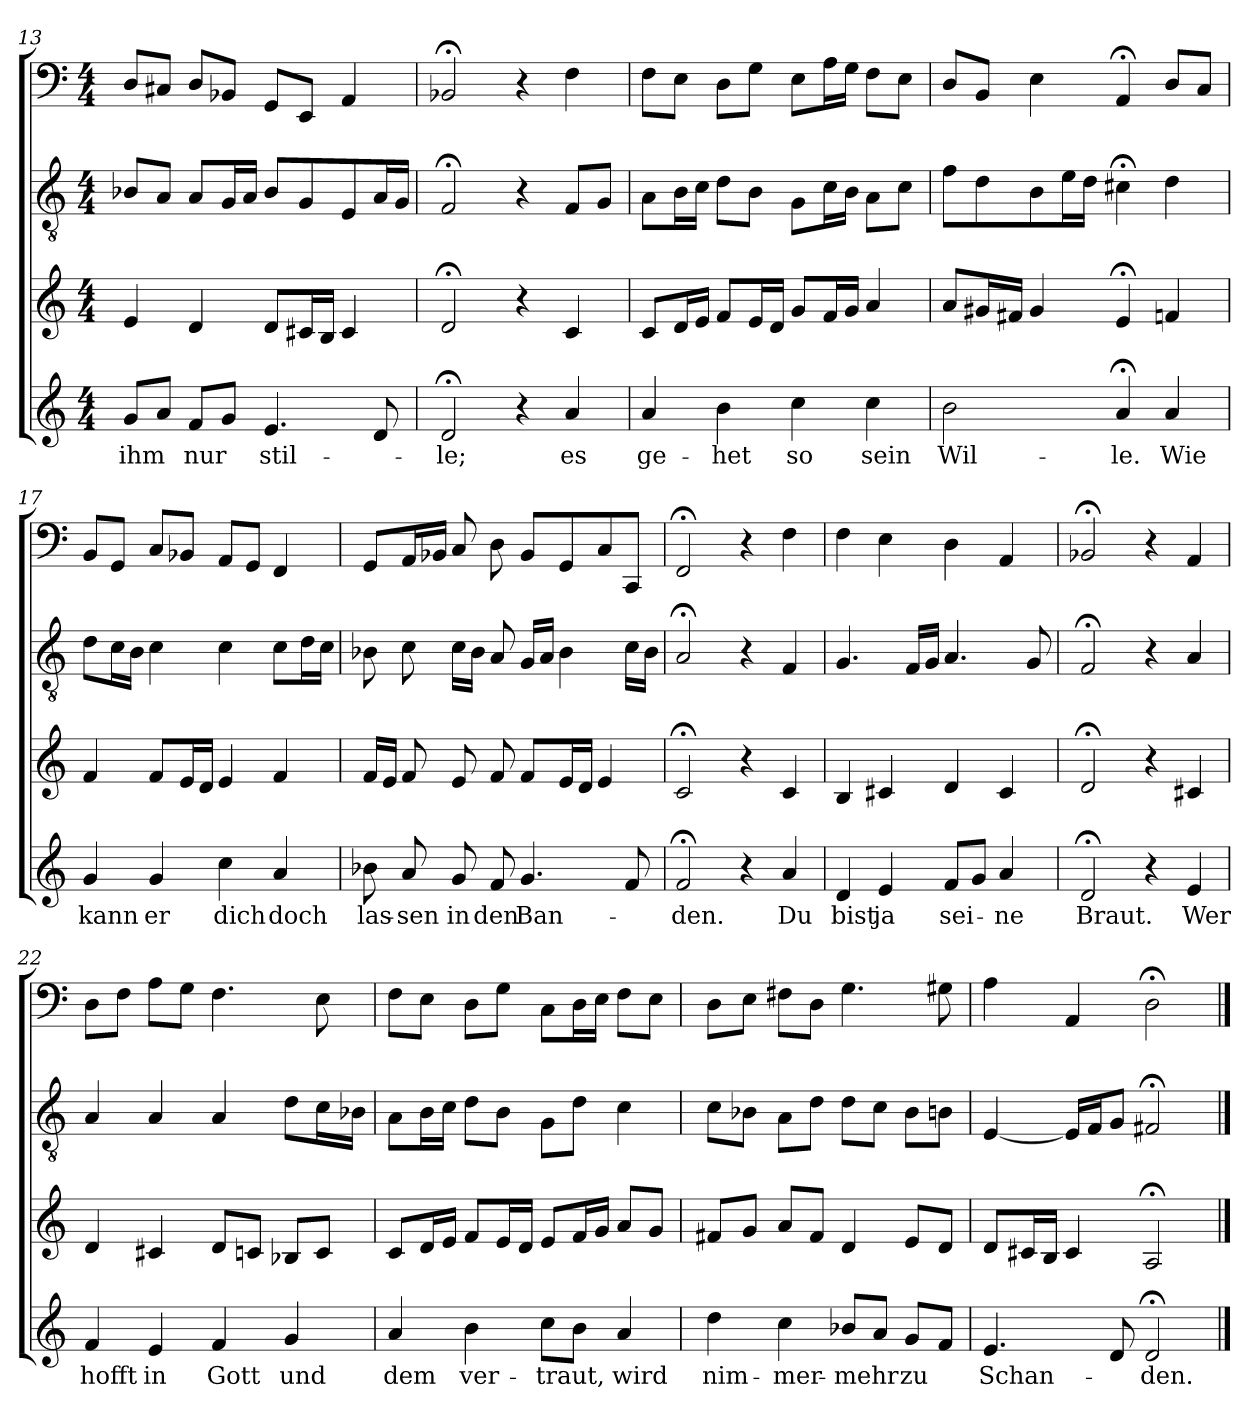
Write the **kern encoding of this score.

**kern	**text	**kern	**kern	**kern
*part4	*part4	*part3	*part2	*part1
*staff4	*staff4	*staff3	*staff2	*staff1
*clefG2	*	*clefG2	*clefGv2	*clefF4
*k[]	*	*k[]	*k[]	*k[]
*a:	*	*a:	*a:	*a:
*M4/4	*	*M4/4	*M4/4	*M4/4
=13	=13	=13	=13	=13
8g/L	ihm	4e/	8B-X/L	8D/L
8a/J	.	.	8A/J	8C#X/J
8f/L	nur	4d/	8A/L	8D/L
8g/J	.	.	16G/L	8BB-X/J
.	.	.	16A/JJ	.
4.e/	stil-	8d/L	8B-/L	8GG/L
.	.	16c#X/L	8G/	8EE/J
.	.	16B/JJ	.	.
.	.	4c#/	8E/	4AA/
8d/	.	.	16A/L	.
.	.	.	16G/JJ	.
=14	=14	=14	=14	=14
2d;</	-le;	2d;</	2F;</	2BB-X;</
4r	.	4r	4r	4r
4a/	es	4c/	8F/L	4F\
.	.	.	8G/J	.
=15	=15	=15	=15	=15
4a/	ge-	8c/L	8A\L	8F\L
.	.	16d/L	16B\L	8E\J
.	.	16e/JJ	16c\JJ	.
4b\	-het	8f/L	8d\L	8D\L
.	.	16e/L	8B\J	8G\J
.	.	16d/JJ	.	.
4cc\	so	8g/L	8G\L	8E\L
.	.	16f/L	16c\L	16A\L
.	.	16g/JJ	16B\JJ	16G\JJ
4cc\	sein	4a/	8A\L	8F\L
.	.	.	8c\J	8E\J
=16	=16	=16	=16	=16
2b\	Wil-	8a/L	8f\L	8D/L
.	.	16g#X/L	8d\	8BB/J
.	.	16f#X/JJ	.	.
.	.	4g#/	8B\	4E\
.	.	.	16e\L	.
.	.	.	16d\JJ	.
4a;</	-le.	4e;</	4c#X;<\	4AA;</
4a/	Wie	4fn/	4d\	8D/L
.	.	.	.	8C/J
=17	=17	=17	=17	=17
4g/	kann	4f/	8d\L	8BB/L
.	.	.	16c\L	8GG/J
.	.	.	16B\JJ	.
4g/	er	8f/L	4c\	8C/L
.	.	16e/L	.	8BB-X/J
.	.	16d/JJ	.	.
4cc\	dich	4e/	4c\	8AA/L
.	.	.	.	8GG/J
4a/	doch	4f/	8c\L	4FF/
.	.	.	16d\L	.
.	.	.	16c\JJ	.
=18	=18	=18	=18	=18
8b-X\	las-	16f/LL	8B-X\	8GG/L
.	.	16e/JJ	.	.
8a/	-sen	8f/	8c\	16AA/L
.	.	.	.	16BB-X/JJ
8g/	in	8e/	16c\LL	8C/
.	.	.	16B-\JJ	.
8f/	den	8f/	8A/	8D\
4.g/	Ban-	8f/L	16G/LL	8BB-/L
.	.	.	16A/JJ	.
.	.	16e/L	4B-\	8GG/
.	.	16d/JJ	.	.
.	.	4e/	.	8C/
8f/	.	.	16c\LL	8CC/J
.	.	.	16B-\JJ	.
=19	=19	=19	=19	=19
2f;</	-den.	2c;</	2A;</	2FF;</
4r	.	4r	4r	4r
4a/	Du	4c/	4F/	4F\
=20	=20	=20	=20	=20
4d/	bist	4B/	4.G/	4F\
4e/	ja	4c#X/	.	4E\
.	.	.	16F/LL	.
.	.	.	16G/JJ	.
8f/L	sei-	4d/	4.A/	4D\
8g/J	.	.	.	.
4a/	-ne	4c#/	.	4AA/
.	.	.	8G/	.
=21	=21	=21	=21	=21
2d;</	Braut.	2d;</	2F;</	2BB-X;</
4r	.	4r	4r	4r
4e/	Wer	4c#X/	4A/	4AA/
=22	=22	=22	=22	=22
4f/	hofft	4d/	4A/	8D\L
.	.	.	.	8F\J
4e/	in	4c#X/	4A/	8A\L
.	.	.	.	8G\J
4f/	Gott	8d/L	4A/	4.F\
.	.	8cn/J	.	.
4g/	und	8B-X/L	8d\L	.
.	.	8c/J	16c\L	8E\
.	.	.	16B-X\JJ	.
=23	=23	=23	=23	=23
4a/	dem	8c/L	8A\L	8F\L
.	.	16d/L	16B\L	8E\J
.	.	16e/JJ	16c\JJ	.
4b\	ver-	8f/L	8d\L	8D\L
.	.	16e/L	8B\J	8G\J
.	.	16d/JJ	.	.
8cc\L	-traut,	8e/L	8G\L	8C\L
8b\J	.	16f/L	8d\J	16D\L
.	.	16g/JJ	.	16E\JJ
4a/	wird	8a/L	4c\	8F\L
.	.	8g/J	.	8E\J
=24	=24	=24	=24	=24
4dd\	nim-	8f#X/L	8c\L	8D\L
.	.	8g/J	8B-X\J	8E\J
4cc\	-mer-	8a/L	8A\L	8F#X\L
.	.	8f#/J	8d\J	8D\J
8b-X/L	-mehr	4d/	8d\L	4.G\
8a/J	.	.	8c\J	.
8g/L	zu	8e/L	8B-\L	.
8f/J	.	8d/J	8Bn\J	8G#X\
=25	=25	=25	=25	=25
4.e/	Schan-	8d/L	[4E/	4A\
.	.	16c#X/L	.	.
.	.	16B/JJ	.	.
.	.	4c#/	16E/LL]	4AA/
.	.	.	16F/J	.
8d/	.	.	8G/J	.
2d;</	-den.	2A;</	2F#X;</	2D;<\
==	==	==	==	==
*-	*-	*-	*-	*-
